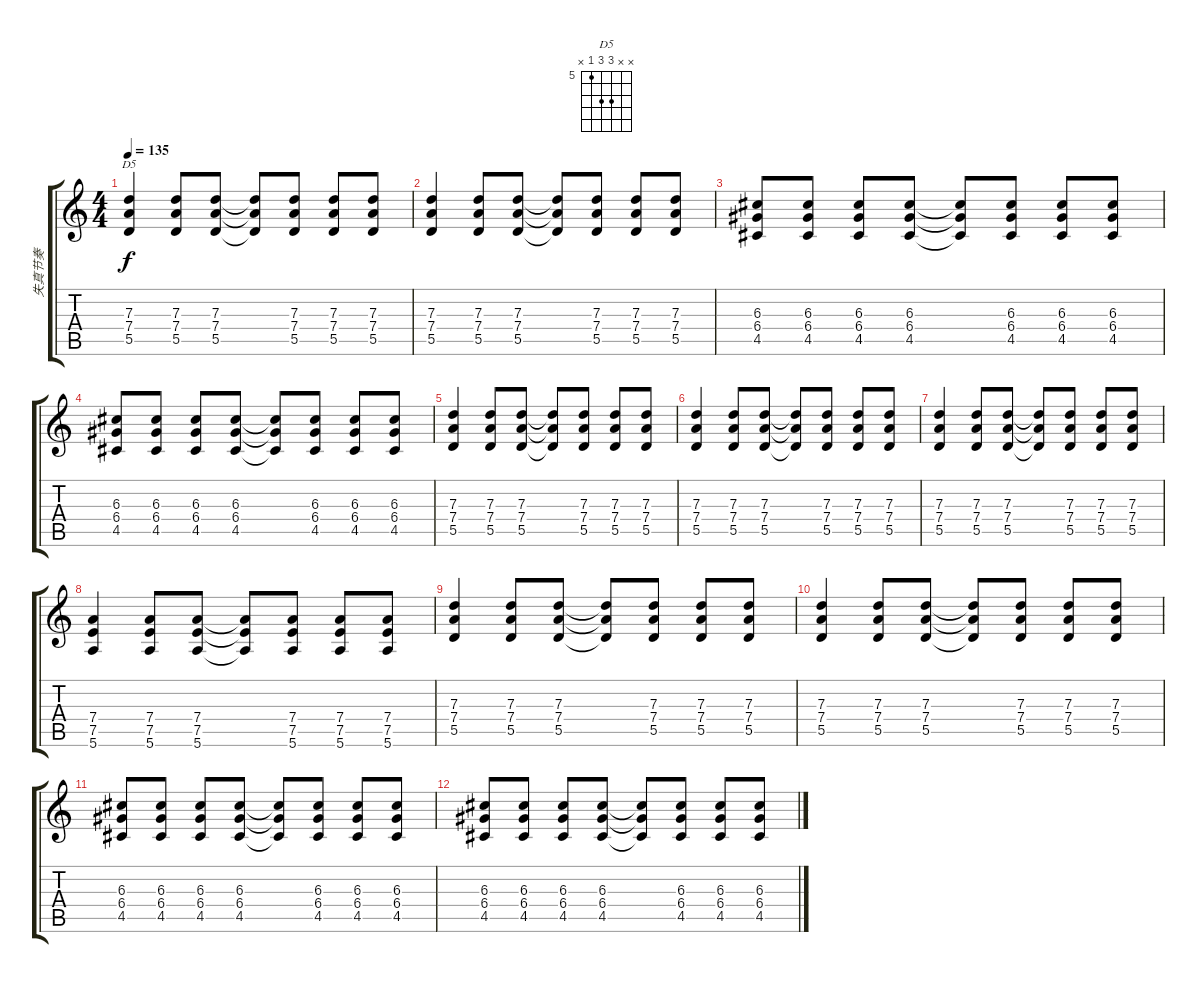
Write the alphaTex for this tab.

\track ("失真节奏" "失真节奏") {instrument overdrivenguitar}
\staff {score tabs}
\tuning (E4 B3 G3 D3 A2 E2) {hide}
\chord ("D5" x x 7 7 5 x) {firstfret 5}
\ts (4 4)
\tempo 135
\clef g2
\ks c
(7.3 7.4 5.5).4{ch "D5" dy f} (7.3 7.4 5.5).8 (7.3 7.4 5.5).8 (7.3{t} 7.4{t} 5.5{t}).8 (7.3 7.4 5.5).8 (7.3 7.4 5.5).8 (7.3 7.4 5.5).8 |
(7.3 7.4 5.5).4 (7.3 7.4 5.5).8 (7.3 7.4 5.5).8 (7.3{t} 7.4{t} 5.5{t}).8 (7.3 7.4 5.5).8 (7.3 7.4 5.5).8 (7.3 7.4 5.5).8 |
(6.3 6.4 4.5).8 (6.3 6.4 4.5).8 (6.3 6.4 4.5).8 (6.3 6.4 4.5).8 (6.3{t} 6.4{t} 4.5{t}).8 (6.3 6.4 4.5).8 (6.3 6.4 4.5).8 (6.3 6.4 4.5).8 |
(6.3 6.4 4.5).8 (6.3 6.4 4.5).8 (6.3 6.4 4.5).8 (6.3 6.4 4.5).8 (6.3{t} 6.4{t} 4.5{t}).8 (6.3 6.4 4.5).8 (6.3 6.4 4.5).8 (6.3 6.4 4.5).8 |
(7.3 7.4 5.5).4 (7.3 7.4 5.5).8 (7.3 7.4 5.5).8 (7.3{t} 7.4{t} 5.5{t}).8 (7.3 7.4 5.5).8 (7.3 7.4 5.5).8 (7.3 7.4 5.5).8 |
(7.3 7.4 5.5).4 (7.3 7.4 5.5).8 (7.3 7.4 5.5).8 (7.3{t} 7.4{t} 5.5{t}).8 (7.3 7.4 5.5).8 (7.3 7.4 5.5).8 (7.3 7.4 5.5).8 |
(7.3 7.4 5.5).4 (7.3 7.4 5.5).8 (7.3 7.4 5.5).8 (7.3{t} 7.4{t} 5.5{t}).8 (7.3 7.4 5.5).8 (7.3 7.4 5.5).8 (7.3 7.4 5.5).8 |
(7.4 7.5 5.6).4 (7.4 7.5 5.6).8 (7.4 7.5 5.6).8 (7.4{t} 7.5{t} 5.6{t}).8 (7.4 7.5 5.6).8 (7.4 7.5 5.6).8 (7.4 7.5 5.6).8 |
(7.3 7.4 5.5).4 (7.3 7.4 5.5).8 (7.3 7.4 5.5).8 (7.3{t} 7.4{t} 5.5{t}).8 (7.3 7.4 5.5).8 (7.3 7.4 5.5).8 (7.3 7.4 5.5).8 |
(7.3 7.4 5.5).4 (7.3 7.4 5.5).8 (7.3 7.4 5.5).8 (7.3{t} 7.4{t} 5.5{t}).8 (7.3 7.4 5.5).8 (7.3 7.4 5.5).8 (7.3 7.4 5.5).8 |
(6.3 6.4 4.5).8 (6.3 6.4 4.5).8 (6.3 6.4 4.5).8 (6.3 6.4 4.5).8 (6.3{t} 6.4{t} 4.5{t}).8 (6.3 6.4 4.5).8 (6.3 6.4 4.5).8 (6.3 6.4 4.5).8 |
(6.3 6.4 4.5).8 (6.3 6.4 4.5).8 (6.3 6.4 4.5).8 (6.3 6.4 4.5).8 (6.3{t} 6.4{t} 4.5{t}).8 (6.3 6.4 4.5).8 (6.3 6.4 4.5).8 (6.3 6.4 4.5).8
